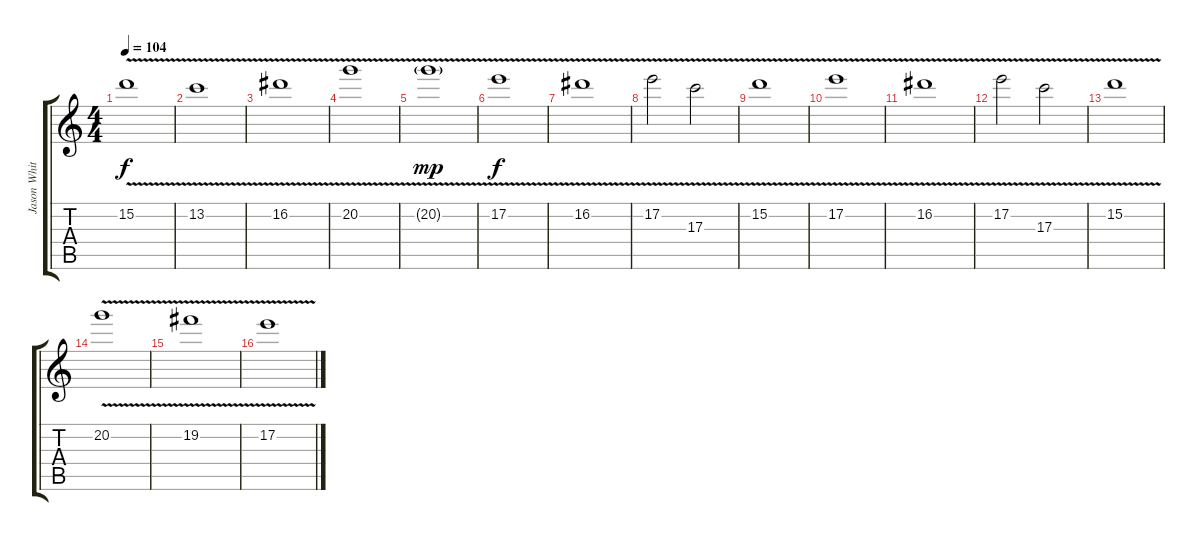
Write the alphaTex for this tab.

\track ("Jason White2" "Jason Whit") {instrument electricguitarclean}
\staff {score tabs}
\tuning (E4 B3 G3 D3 A2 E2) {hide}
\ts (4 4)
\tempo 104
\clef g2
\ks c
15.2{v}.1{dy f} |
13.2{v}.1 |
16.2{v}.1 |
20.2{v}.1 |
20.2{v g}.1{dy mp} |
17.2{v}.1{dy f} |
16.2{v}.1 |
17.2{v}.2 17.3{v}.2 |
15.2{v}.1 |
17.2{v}.1 |
16.2{v}.1 |
17.2{v}.2 17.3{v}.2 |
15.2{v}.1 |
20.2{v}.1 |
19.2{v}.1 |
17.2{v}.1
